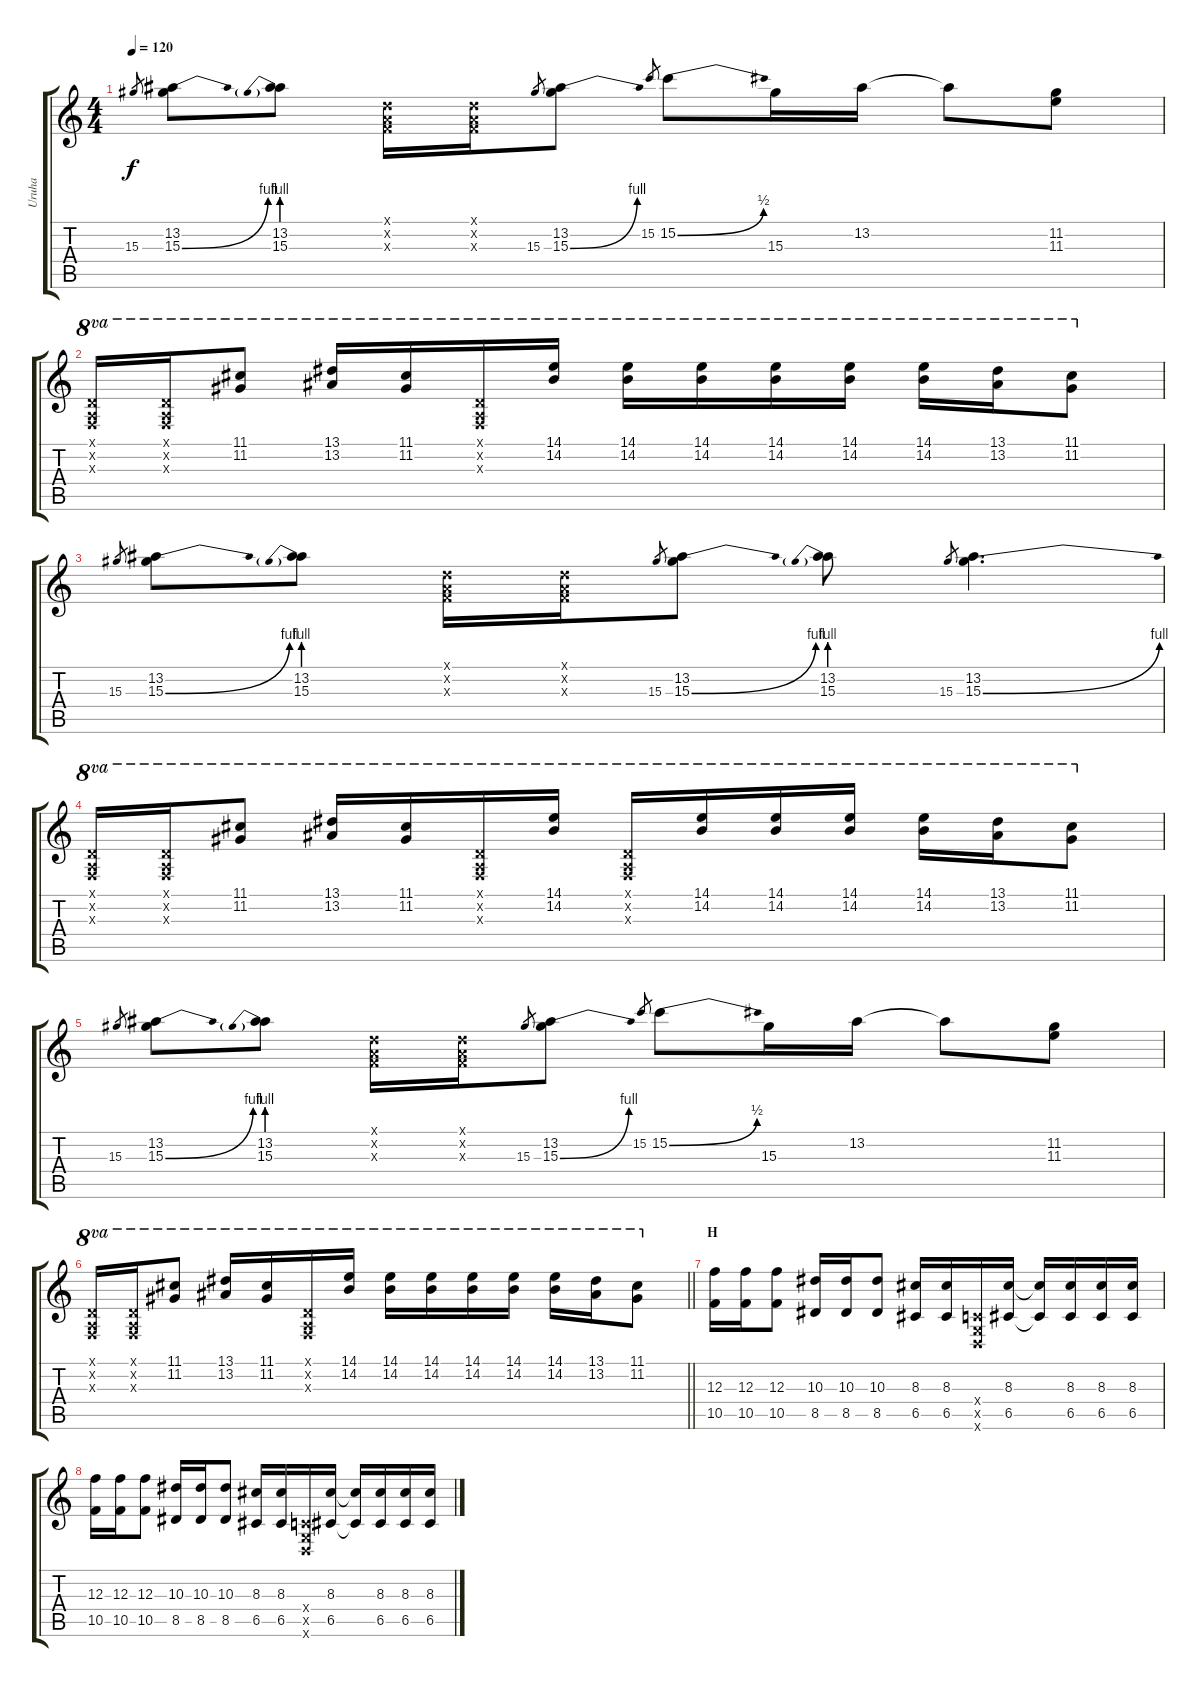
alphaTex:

\track ("Uruha" "Uruha") {instrument distortionguitar}
\staff {score tabs}
\tuning (D4 A3 F3 C3 G2 D2) {hide}
\ts (4 4)
\tempo 120
\clef g2
\ks c
15.3.8{gr dy f} (13.2 15.3{be (bend 0 0 60 4)}).8 (13.2 15.3{be (prebend 0 4 60 4)}).8 (0.1{x} 0.2{x} 0.3{x}).16 (0.1{x} 0.2{x} 0.3{x}).16 15.3.8{gr} (13.2 15.3{be (bend 0 0 60 4)}).8 15.2.8{gr} 15.2{be (bend 0 0 60 2)}.8 15.3.16 13.2.16 13.2{t}.8 (11.2 11.3).8 |
(0.1{x} 0.2{x} 0.3{x}).16{ot 8va} (0.1{x} 0.2{x} 0.3{x}).16{ot 8va} (11.1 11.2).8{ot 8va} (13.1 13.2).16{ot 8va} (11.1 11.2).16{ot 8va} (0.1{x} 0.2{x} 0.3{x}).16{ot 8va} (14.1 14.2).16{ot 8va} (14.1 14.2).16{ot 8va} (14.1 14.2).16{ot 8va} (14.1 14.2).16{ot 8va} (14.1 14.2).16{ot 8va} (14.1 14.2).16{ot 8va} (13.1 13.2).16{ot 8va} (11.1 11.2).8{ot 8va} |
15.3.8{gr} (13.2 15.3{be (bend 0 0 60 4)}).8 (13.2 15.3{be (prebend 0 4 60 4)}).8 (0.1{x} 0.2{x} 0.3{x}).16 (0.1{x} 0.2{x} 0.3{x}).16 15.3.8{gr} (13.2 15.3{be (bend 0 0 60 4)}).8 (13.2 15.3{be (prebend 0 4 60 4)}).8 15.3.8{gr} (13.2 15.3{be (bend 0 0 60 4)}).4{d} |
(0.1{x} 0.2{x} 0.3{x}).16{ot 8va} (0.1{x} 0.2{x} 0.3{x}).16{ot 8va} (11.1 11.2).8{ot 8va} (13.1 13.2).16{ot 8va} (11.1 11.2).16{ot 8va} (0.1{x} 0.2{x} 0.3{x}).16{ot 8va} (14.1 14.2).16{ot 8va} (0.1{x} 0.2{x} 0.3{x}).16{ot 8va} (14.1 14.2).16{ot 8va} (14.1 14.2).16{ot 8va} (14.1 14.2).16{ot 8va} (14.1 14.2).16{ot 8va} (13.1 13.2).16{ot 8va} (11.1 11.2).8{ot 8va} |
15.3.8{gr} (13.2 15.3{be (bend 0 0 60 4)}).8 (13.2 15.3{be (prebend 0 4 60 4)}).8 (0.1{x} 0.2{x} 0.3{x}).16 (0.1{x} 0.2{x} 0.3{x}).16 15.3.8{gr} (13.2 15.3{be (bend 0 0 60 4)}).8 15.2.8{gr} 15.2{be (bend 0 0 60 2)}.8 15.3.16 13.2.16 13.2{t}.8 (11.2 11.3).8 |
\barLineRight lightlight
(0.1{x} 0.2{x} 0.3{x}).16{ot 8va} (0.1{x} 0.2{x} 0.3{x}).16{ot 8va} (11.1 11.2).8{ot 8va} (13.1 13.2).16{ot 8va} (11.1 11.2).16{ot 8va} (0.1{x} 0.2{x} 0.3{x}).16{ot 8va} (14.1 14.2).16{ot 8va} (14.1 14.2).16{ot 8va} (14.1 14.2).16{ot 8va} (14.1 14.2).16{ot 8va} (14.1 14.2).16{ot 8va} (14.1 14.2).16{ot 8va} (13.1 13.2).16{ot 8va} (11.1 11.2).8{ot 8va} |
\section ("" "H")
(12.3 10.5).16{volume 13 instrument distortionguitar} (12.3 10.5).16 (12.3 10.5).8 (10.3 8.5).16 (10.3 8.5).16 (10.3 8.5).8 (8.3 6.5).16 (8.3 6.5).16 (0.4{x} 0.5{x} 0.6{x}).16 (8.3 6.5).16 (8.3{t} 6.5{t}).16 (8.3 6.5).16 (8.3 6.5).16 (8.3 6.5).16 |
(12.3 10.5).16 (12.3 10.5).16 (12.3 10.5).8 (10.3 8.5).16 (10.3 8.5).16 (10.3 8.5).8 (8.3 6.5).16 (8.3 6.5).16 (0.4{x} 0.5{x} 0.6{x}).16 (8.3 6.5).16 (8.3{t} 6.5{t}).16 (8.3 6.5).16 (8.3 6.5).16 (8.3 6.5).16
